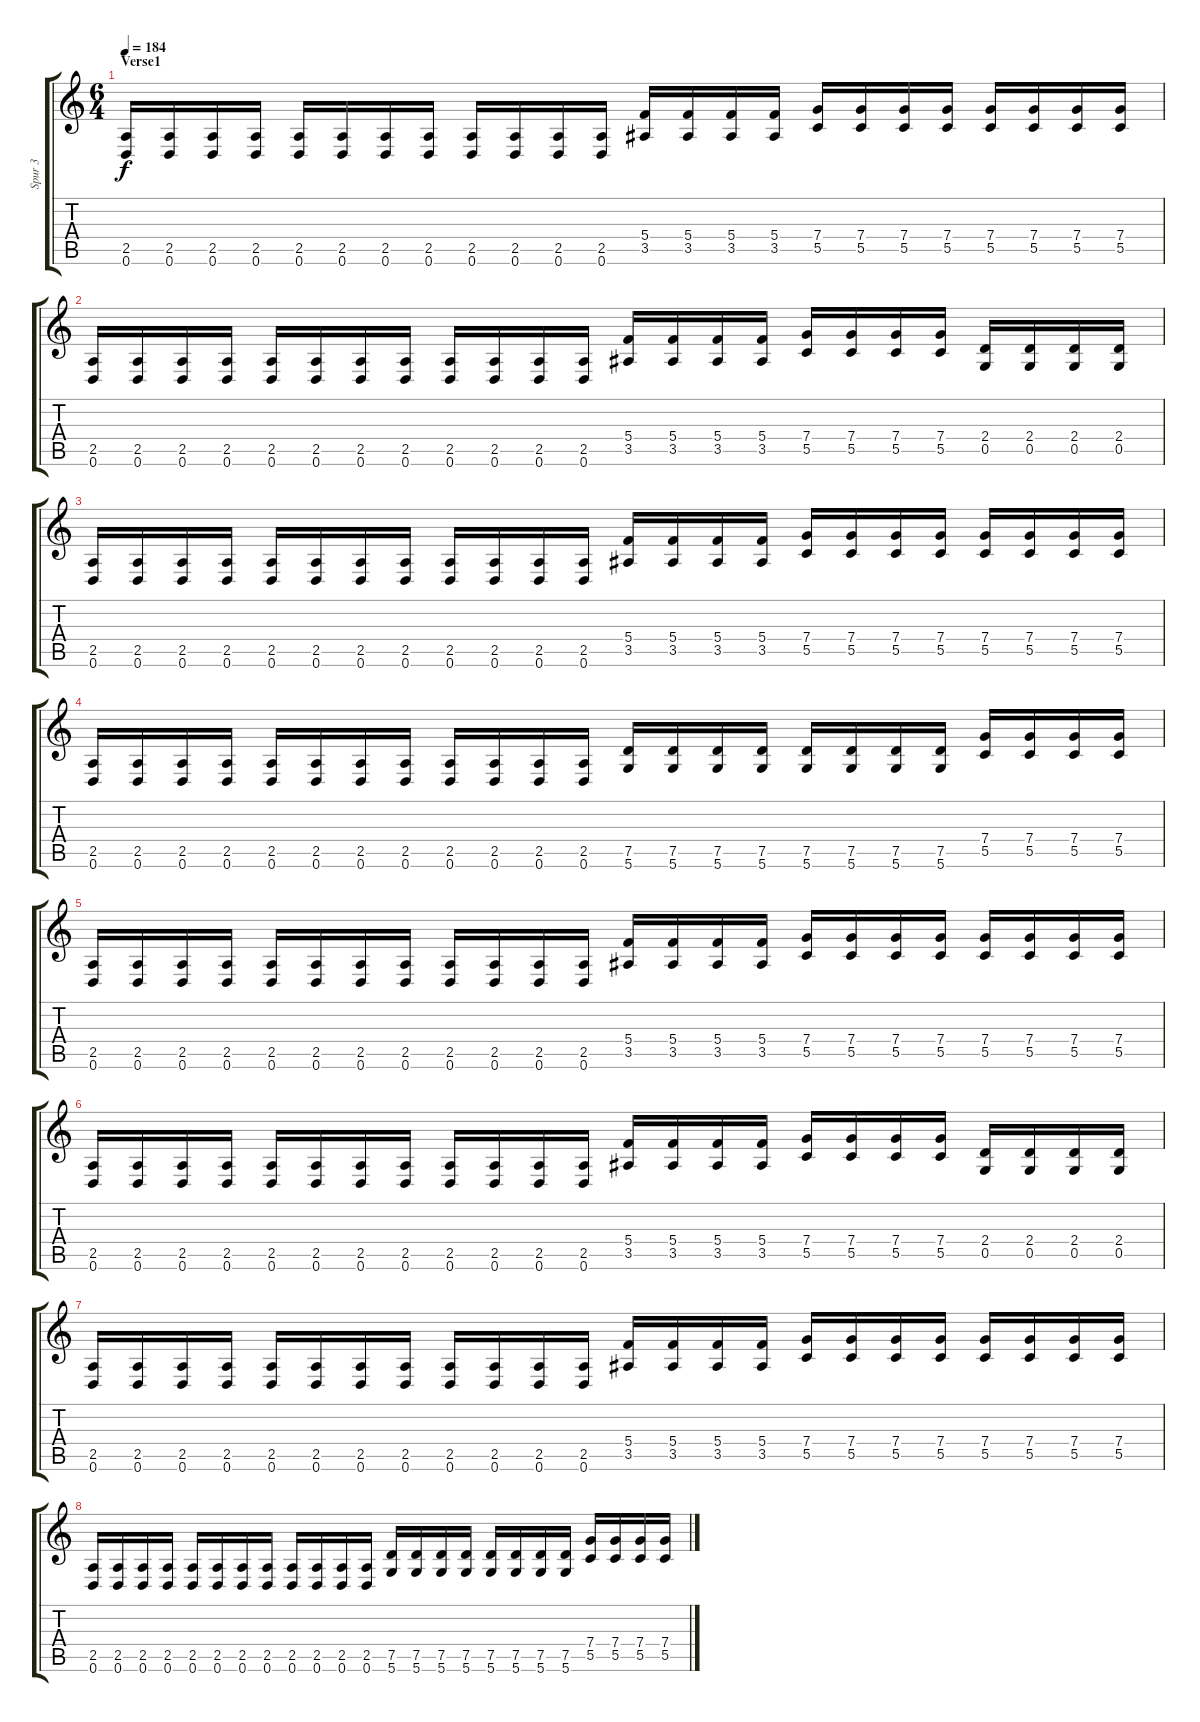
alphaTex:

\track ("Spur 3" "Spur 3") {instrument distortionguitar}
\staff {score tabs}
\tuning (D4 A3 F3 C3 G2 D2) {hide}
\ts (6 4)
\section ("" "Verse1")
\tempo 184
\clef g2
\ks c
(2.5 0.6).16{dy f} (2.5 0.6).16 (2.5 0.6).16 (2.5 0.6).16 (2.5 0.6).16 (2.5 0.6).16 (2.5 0.6).16 (2.5 0.6).16 (2.5 0.6).16 (2.5 0.6).16 (2.5 0.6).16 (2.5 0.6).16 (5.4 3.5).16 (5.4 3.5).16 (5.4 3.5).16 (5.4 3.5).16 (7.4 5.5).16 (7.4 5.5).16 (7.4 5.5).16 (7.4 5.5).16 (7.4 5.5).16 (7.4 5.5).16 (7.4 5.5).16 (7.4 5.5).16 |
(2.5 0.6).16 (2.5 0.6).16 (2.5 0.6).16 (2.5 0.6).16 (2.5 0.6).16 (2.5 0.6).16 (2.5 0.6).16 (2.5 0.6).16 (2.5 0.6).16 (2.5 0.6).16 (2.5 0.6).16 (2.5 0.6).16 (5.4 3.5).16 (5.4 3.5).16 (5.4 3.5).16 (5.4 3.5).16 (7.4 5.5).16 (7.4 5.5).16 (7.4 5.5).16 (7.4 5.5).16 (2.4 0.5).16 (2.4 0.5).16 (2.4 0.5).16 (2.4 0.5).16 |
(2.5 0.6).16 (2.5 0.6).16 (2.5 0.6).16 (2.5 0.6).16 (2.5 0.6).16 (2.5 0.6).16 (2.5 0.6).16 (2.5 0.6).16 (2.5 0.6).16 (2.5 0.6).16 (2.5 0.6).16 (2.5 0.6).16 (5.4 3.5).16 (5.4 3.5).16 (5.4 3.5).16 (5.4 3.5).16 (7.4 5.5).16 (7.4 5.5).16 (7.4 5.5).16 (7.4 5.5).16 (7.4 5.5).16 (7.4 5.5).16 (7.4 5.5).16 (7.4 5.5).16 |
(2.5 0.6).16 (2.5 0.6).16 (2.5 0.6).16 (2.5 0.6).16 (2.5 0.6).16 (2.5 0.6).16 (2.5 0.6).16 (2.5 0.6).16 (2.5 0.6).16 (2.5 0.6).16 (2.5 0.6).16 (2.5 0.6).16 (7.5 5.6).16 (7.5 5.6).16 (7.5 5.6).16 (7.5 5.6).16 (7.5 5.6).16 (7.5 5.6).16 (7.5 5.6).16 (7.5 5.6).16 (7.4 5.5).16 (7.4 5.5).16 (7.4 5.5).16 (7.4 5.5).16 |
(2.5 0.6).16 (2.5 0.6).16 (2.5 0.6).16 (2.5 0.6).16 (2.5 0.6).16 (2.5 0.6).16 (2.5 0.6).16 (2.5 0.6).16 (2.5 0.6).16 (2.5 0.6).16 (2.5 0.6).16 (2.5 0.6).16 (5.4 3.5).16 (5.4 3.5).16 (5.4 3.5).16 (5.4 3.5).16 (7.4 5.5).16 (7.4 5.5).16 (7.4 5.5).16 (7.4 5.5).16 (7.4 5.5).16 (7.4 5.5).16 (7.4 5.5).16 (7.4 5.5).16 |
(2.5 0.6).16 (2.5 0.6).16 (2.5 0.6).16 (2.5 0.6).16 (2.5 0.6).16 (2.5 0.6).16 (2.5 0.6).16 (2.5 0.6).16 (2.5 0.6).16 (2.5 0.6).16 (2.5 0.6).16 (2.5 0.6).16 (5.4 3.5).16 (5.4 3.5).16 (5.4 3.5).16 (5.4 3.5).16 (7.4 5.5).16 (7.4 5.5).16 (7.4 5.5).16 (7.4 5.5).16 (2.4 0.5).16 (2.4 0.5).16 (2.4 0.5).16 (2.4 0.5).16 |
(2.5 0.6).16 (2.5 0.6).16 (2.5 0.6).16 (2.5 0.6).16 (2.5 0.6).16 (2.5 0.6).16 (2.5 0.6).16 (2.5 0.6).16 (2.5 0.6).16 (2.5 0.6).16 (2.5 0.6).16 (2.5 0.6).16 (5.4 3.5).16 (5.4 3.5).16 (5.4 3.5).16 (5.4 3.5).16 (7.4 5.5).16 (7.4 5.5).16 (7.4 5.5).16 (7.4 5.5).16 (7.4 5.5).16 (7.4 5.5).16 (7.4 5.5).16 (7.4 5.5).16 |
(2.5 0.6).16 (2.5 0.6).16 (2.5 0.6).16 (2.5 0.6).16 (2.5 0.6).16 (2.5 0.6).16 (2.5 0.6).16 (2.5 0.6).16 (2.5 0.6).16 (2.5 0.6).16 (2.5 0.6).16 (2.5 0.6).16 (7.5 5.6).16 (7.5 5.6).16 (7.5 5.6).16 (7.5 5.6).16 (7.5 5.6).16 (7.5 5.6).16 (7.5 5.6).16 (7.5 5.6).16 (7.4 5.5).16 (7.4 5.5).16 (7.4 5.5).16 (7.4 5.5).16
